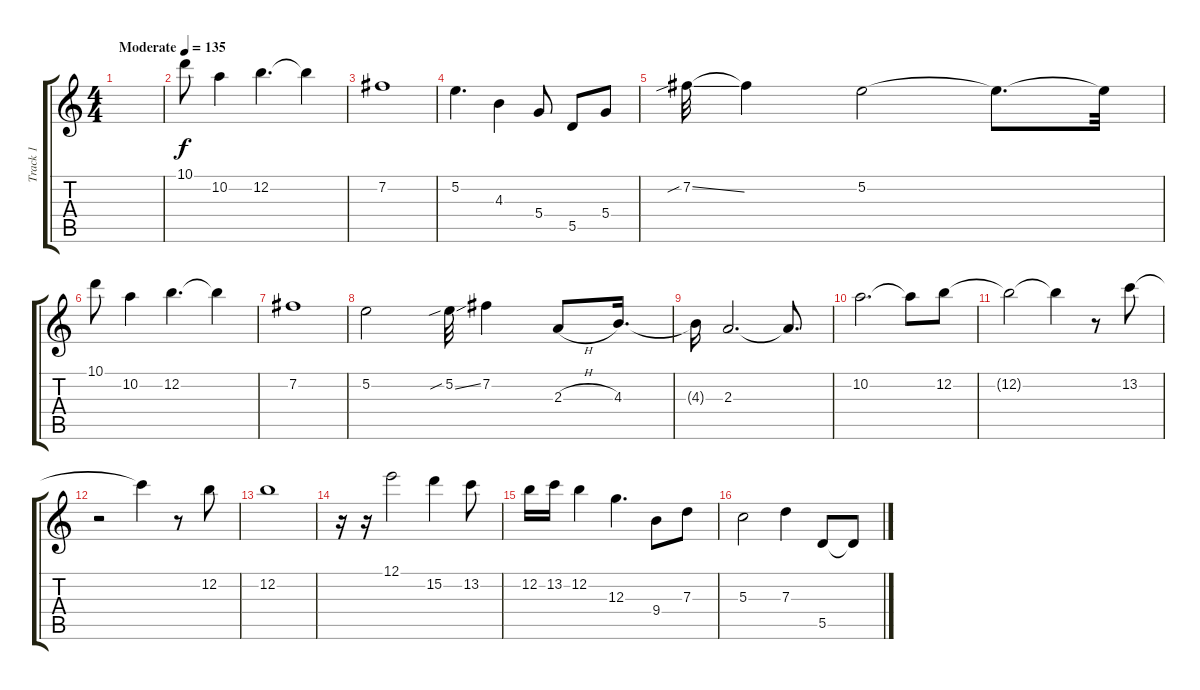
\track ("Track 1" "Track 1") {instrument electricguitarjazz}
\staff {score tabs}
\tuning (E4 B3 G3 D3 A2 E2) {hide}
\ts (4 4)
\tempo (135 "Moderate")
\clef g2
\ks c
|
10.1.8 10.2.4 12.2.4{d} 12.2{t}.4 |
7.2.1 |
5.2.4{d} 4.3.4 5.4.8 5.5.8 5.4.8 |
7.2{sib ss}.32 7.2{t}.4 5.2.2 5.2{t}.8{d} 5.2{t}.32 |
10.1.8 10.2.4 12.2.4{d} 12.2{t}.4 |
7.2.1 |
5.2.2 5.2{sib ss}.32 7.2.4 2.3{h}.8 4.3.16{d} |
4.3{t}.16 2.3.2{d} 2.3{t}.8{d} |
10.2.2{d} 10.2{t}.8 12.2.8 |
12.2{t}.2 12.2{t}.4 r.8 13.2.8 |
r.2 13.2{t}.4 r.8 12.2.8 |
12.2.1 |
r.16 r.16 12.1.2 15.2.4 13.2.8 |
12.2.16 13.2.16 12.2.4 12.3.4{d} 9.4.8 7.3.8 |
5.3.2 7.3.4 5.5.8 5.5{t}.8
